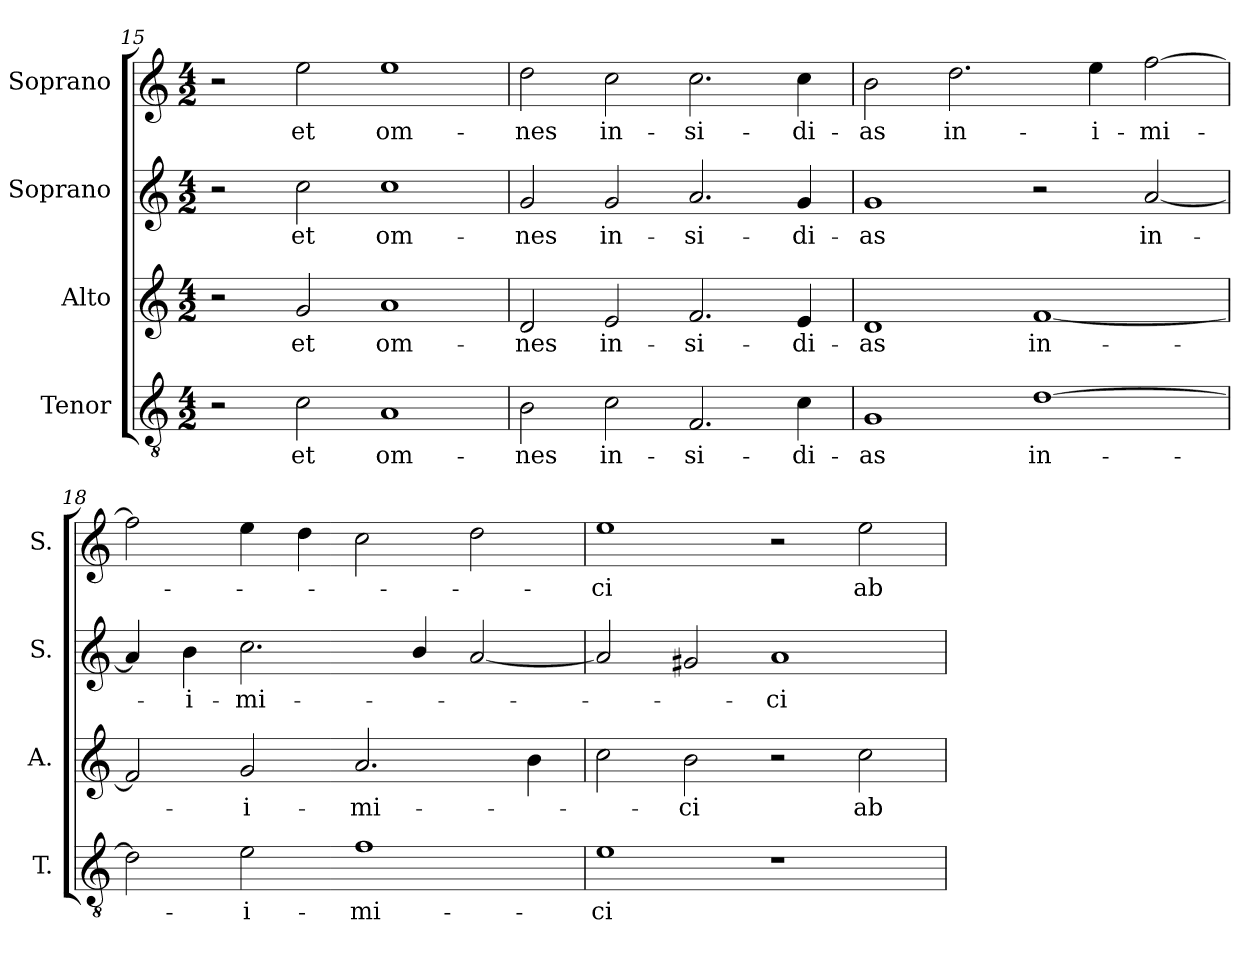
**kern	**text	**kern	**text	**kern	**text	**kern	**text
*part4	*part4	*part3	*part3	*part2	*part2	*part1	*part1
*staff4	*staff4	*staff3	*staff3	*staff2	*staff2	*staff1	*staff1
*I"Tenor	*	*I"Alto	*	*I"Soprano	*	*I"Soprano	*
*I'T.	*	*I'A.	*	*I'S.	*	*I'S.	*
*clefGv2	*	*clefG2	*	*clefG2	*	*clefG2	*
*ITrd7c12	*	*	*	*	*	*	*
*k[]	*	*k[]	*	*k[]	*	*k[]	*
*C:	*	*C:	*	*C:	*	*C:	*
*M4/2	*	*M4/2	*	*M4/2	*	*M4/2	*
=15	=15	=15	=15	=15	=15	=15	=15
2r	.	2r	.	2r	.	2r	.
!	!LO:LY:b:color=#000000	!	!	!	!	!	!
!	!	!	!LO:LY:b:color=#000000	!	!	!	!
!	!	!	!	!	!LO:LY:b:color=#000000	!	!
!	!	!	!	!	!	!	!LO:LY:b:color=#000000
2Ci\	et	2gi/	et	2cci\	et	2eei\	et
!	!LO:LY:b:color=#000000	!	!	!	!	!	!
!	!	!	!LO:LY:b:color=#000000	!	!	!	!
!	!	!	!	!	!LO:LY:b:color=#000000	!	!
!	!	!	!	!	!	!	!LO:LY:b:color=#000000
1AAi	om-	1ai	om-	1cci	om-	1eei	om-
=16	=16	=16	=16	=16	=16	=16	=16
!	!LO:LY:b:color=#000000	!	!	!	!	!	!
!	!	!	!LO:LY:b:color=#000000	!	!	!	!
!	!	!	!	!	!LO:LY:b:color=#000000	!	!
!	!	!	!	!	!	!	!LO:LY:b:color=#000000
2BBi\	-nes	2di/	-nes	2gi/	-nes	2ddi\	-nes
!	!LO:LY:b:color=#000000	!	!	!	!	!	!
!	!	!	!LO:LY:b:color=#000000	!	!	!	!
!	!	!	!	!	!LO:LY:b:color=#000000	!	!
!	!	!	!	!	!	!	!LO:LY:b:color=#000000
2Ci\	in-	2ei/	in-	2gi/	in-	2cci\	in-
!	!LO:LY:b:color=#000000	!	!	!	!	!	!
!	!	!	!LO:LY:b:color=#000000	!	!	!	!
!	!	!	!	!	!LO:LY:b:color=#000000	!	!
!	!	!	!	!	!	!	!LO:LY:b:color=#000000
2.FFi/	-si-	2.fi/	-si-	2.ai/	-si-	2.cci\	-si-
!	!LO:LY:b:color=#000000	!	!	!	!	!	!
!	!	!	!LO:LY:b:color=#000000	!	!	!	!
!	!	!	!	!	!LO:LY:b:color=#000000	!	!
!	!	!	!	!	!	!	!LO:LY:b:color=#000000
4Ci\	-di-	4ei/	-di-	4gi/	-di-	4cci\	-di-
=17	=17	=17	=17	=17	=17	=17	=17
!	!LO:LY:b:color=#000000	!	!	!	!	!	!
!	!	!	!LO:LY:b:color=#000000	!	!	!	!
!	!	!	!	!	!LO:LY:b:color=#000000	!	!
!	!	!	!	!	!	!	!LO:LY:b:color=#000000
1GGi	-as	1di	-as	1gi	-as	2bi\	-as
!	!	!	!	!	!	!	!LO:LY:b:color=#000000
.	.	.	.	.	.	2.ddi\	in-
!	!LO:LY:b:color=#000000	!	!	!	!	!	!
!	!	!	!LO:LY:b:color=#000000	!	!	!	!
[1Di	in-	[1fi	in-	2r	.	.	.
!	!	!	!	!	!	!	!LO:LY:b:color=#000000
.	.	.	.	.	.	4eei\	-i-
!	!	!	!	!	!LO:LY:b:color=#000000	!	!
!	!	!	!	!	!	!	!LO:LY:b:color=#000000
.	.	.	.	[2ai/	in-	[2ffi\	-mi-
!!LO:PB:g=z
=18	=18	=18	=18	=18	=18	=18	=18
2Di\]	.	2fi/]	.	4ai/]	.	2ffi\]	.
!	!	!	!	!	!LO:LY:b:color=#000000	!	!
.	.	.	.	4bi\	-i-	.	.
!	!LO:LY:b:color=#000000	!	!	!	!	!	!
!	!	!	!LO:LY:b:color=#000000	!	!	!	!
!	!	!	!	!	!LO:LY:b:color=#000000	!	!
2Ei\	-i-	2gi/	-i-	2.cci\	-mi-	4eei\	.
.	.	.	.	.	.	4ddi\	.
!	!LO:LY:b:color=#000000	!	!	!	!	!	!
!	!	!	!LO:LY:b:color=#000000	!	!	!	!
1Fi	-mi-	2.ai/	-mi-	.	.	2cci\	.
.	.	.	.	4bi/	.	.	.
.	.	.	.	[2ai/	.	2ddi\	.
.	.	4bi\	.	.	.	.	.
=19	=19	=19	=19	=19	=19	=19	=19
!	!LO:LY:b:color=#000000	!	!	!	!	!	!
!	!	!	!	!	!	!	!LO:LY:b:color=#000000
1Ei	-ci	2cci\	.	2ai/]	.	1eei	-ci
!	!	!	!LO:LY:b:color=#000000	!	!	!	!
.	.	2bi\	-ci	2g#Xi/	.	.	.
!	!	!	!	!	!LO:LY:b:color=#000000	!	!
1r	.	2r	.	1ai	-ci	2r	.
!	!	!	!LO:LY:b:color=#000000	!	!	!	!
!	!	!	!	!	!	!	!LO:LY:b:color=#000000
.	.	2cci\	ab	.	.	2eei\	ab
=	=	=	=	=	=	=	=
*-	*-	*-	*-	*-	*-	*-	*-
